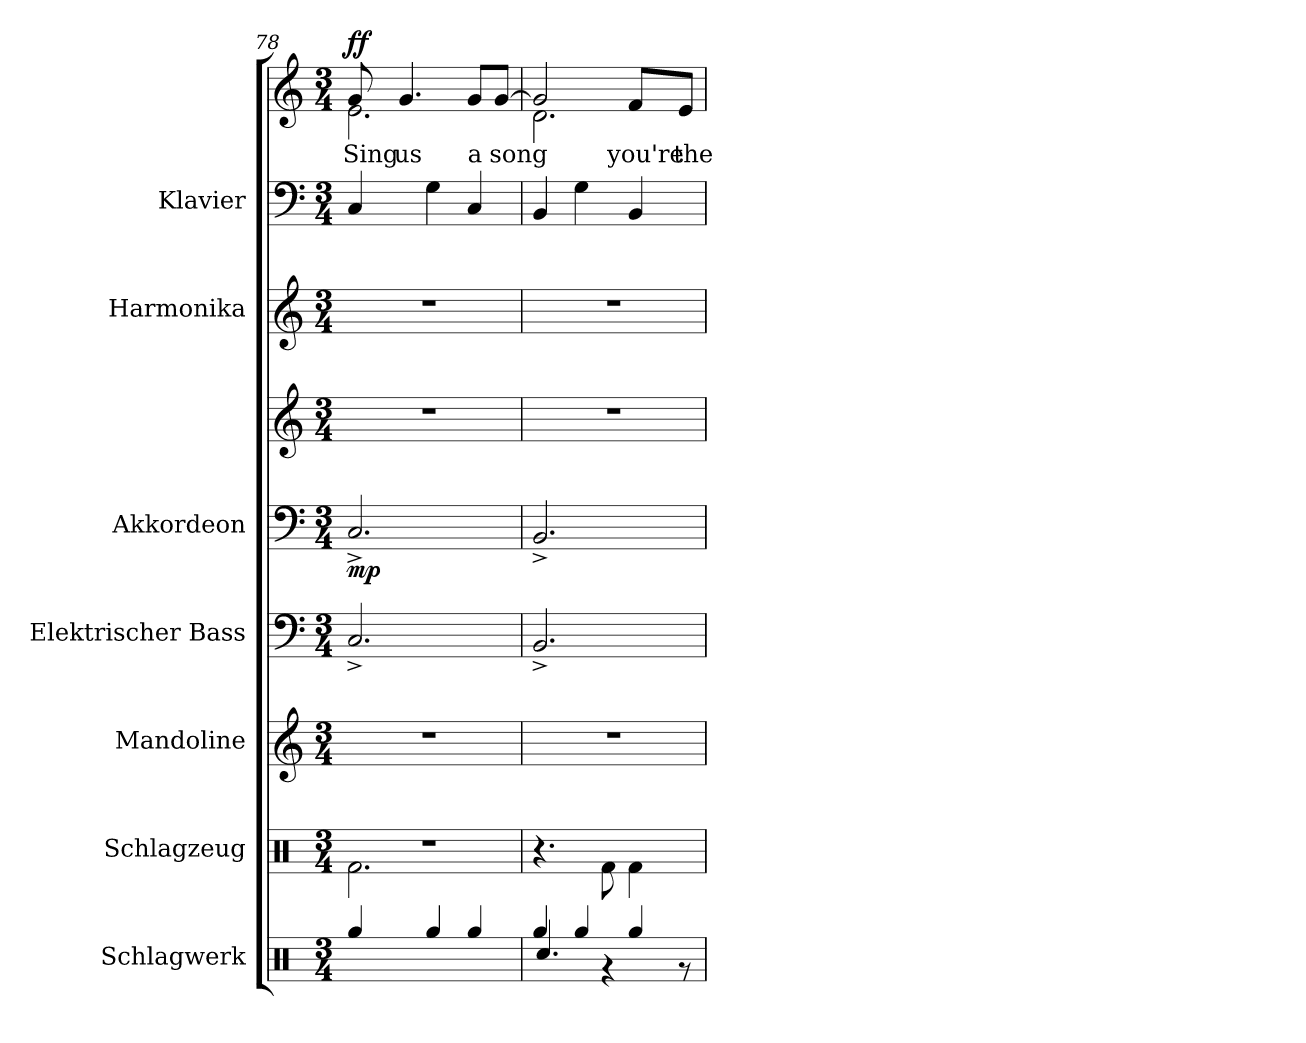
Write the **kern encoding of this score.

**kern	**kern	**kern	**kern	**kern	**kern	**dynam	**kern	**kern	**kern	**text	**dynam
*part7	*part6	*part5	*part4	*part3	*part3	*part3	*part2	*part1	*part1	*part1	*part1
*staff9	*staff8	*staff7	*staff6	*staff5	*staff4	*staff4/5	*staff3	*staff2	*staff1	*staff1	*staff1/2
*I"Schlagwerk	*I"Schlagzeug	*I"Mandoline	*I"Elektrischer Bass	*I"Akkordeon	*	*	*I"Harmonika	*I"Klavier	*	*	*
*I'Schlw.	*I'Schlgz.	*I'Mand.	*I'E-B.	*I'Akk.	*	*	*	*I'Klav.	*	*	*
*clefX	*clefX	*clefG2	*clefF4	*clefF4	*clefG2	*	*clefG2	*clefF4	*clefG2	*	*
*	*	*	*ITrd7c12	*	*	*	*	*	*	*	*
*k[]	*k[]	*k[]	*k[]	*k[]	*k[]	*	*k[]	*k[]	*k[]	*	*
*M3/4	*M3/4	*M3/4	*M3/4	*M3/4	*M3/4	*	*M3/4	*M3/4	*M3/4	*	*
=78	=78	=78	=78	=78	=78	=78	=78	=78	=78	=78	=78
*	*^	*	*	*	*	*	*	*	*	*	*
!	!	!	!	!	!	!	!LO:DY:b=2	!	!	!	!LO:LY:b	!LO:DY:b
*	*	*	*	*	*	*	*	*	*	*^	*	*
4Rgg/	2.r	2.Rf\	2.r	2.CC^/	2.C^/	2.r	mp	2.r	4C/	8g/	2.e\	Sing	ff
!	!	!	!	!	!	!	!	!	!	!	!	!LO:LY:b	!
.	.	.	.	.	.	.	.	.	.	4.g/	.	us	.
4Rgg/	.	.	.	.	.	.	.	.	4G\	.	.	.	.
!	!	!	!	!	!	!	!	!	!	!	!	!LO:LY:b	!
4Rgg/	.	.	.	.	.	.	.	.	4C/	8g/L	.	a	.
!	!	!	!	!	!	!	!	!	!	!	!	!LO:LY:b	!
.	.	.	.	.	.	.	.	.	.	[8g/J	.	song	.
*	*v	*v	*	*	*	*	*	*	*	*	*	*	*
!!LO:PB:g=z	!!
=79	=79	=79	=79	=79	=79	=79	=79	=79	=79	=79	=79	=79
*^	*	*	*	*	*	*	*	*	*	*	*	*
4Rgg/	4.Rcc/	4.r	2.r	2.BBB^/	2.BB^/	2.r	.	2.r	4BB/	2g/]	2.d\	.	.
4Rgg/	.	.	.	.	.	.	.	.	4G\	.	.	.	.
.	4r	8Rf\	.	.	.	.	.	.	.	.	.	.	.
!	!	!	!	!	!	!	!	!	!	!	!	!LO:LY:b	!
4Rgg/	.	4Rf\	.	.	.	.	.	.	4BB/	8f/L	.	you're	.
!	!	!	!	!	!	!	!	!	!	!	!	!LO:LY:b	!
.	8r	.	.	.	.	.	.	.	.	8e/J	.	the	.
*v	*v	*	*	*	*	*	*	*	*	*v	*v	*	*
=	=	=	=	=	=	=	=	=	=	=	=
*-	*-	*-	*-	*-	*-	*-	*-	*-	*-	*-	*-
